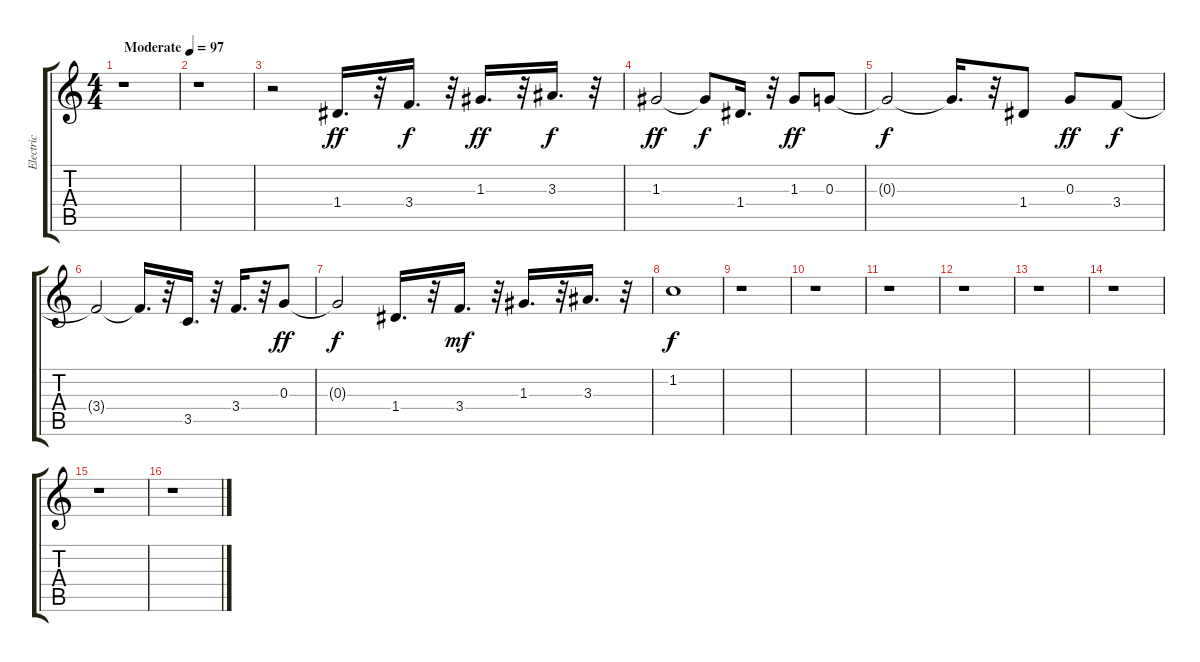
\track ("Electric" "Electric") {instrument electricguitarjazz}
\staff {score tabs}
\tuning (E4 B3 G3 D3 A2 E2) {hide}
\ts (4 4)
\tempo (97 "Moderate")
\clef g2
\ks c
r.1{dy ff instrument electricguitarjazz} |
r.1 |
r.2 1.4.16{d} r.32 3.4.16{d dy f} r.32 1.3.16{d dy ff} r.32 3.3.16{d dy f} r.32 |
1.3.2{dy ff} 1.3{t}.8{dy f} 1.4.16{d} r.32 1.3.8{dy ff} 0.3.8 |
0.3{t}.2{dy f} 0.3{t}.16{d} r.32 1.4.8 0.3.8{dy ff} 3.4.8{dy f} |
3.4{t}.2 3.4{t}.16{d} r.32 3.5.16{d} r.32 3.4.16{d} r.32 0.3.8{dy ff} |
0.3{t}.2{dy f} 1.4.16{d} r.32 3.4.16{d dy mf} r.32 1.3.16{d} r.32 3.3.16{d} r.32 |
1.2.1{dy f} |
r.1 |
r.1 |
r.1 |
r.1 |
r.1 |
r.1 |
r.1 |
r.1
